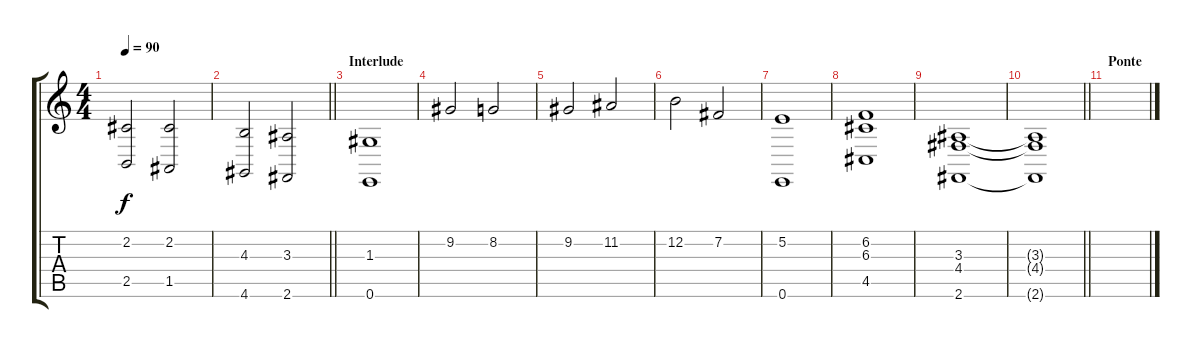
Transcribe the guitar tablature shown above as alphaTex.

\track "" {instrument stringensemble1}
\staff {score tabs}
\tuning (E4 B3 G3 D3 A2 E2) {hide}
\ts (4 4)
\tempo 90
\clef g2
\ks c
(2.2 2.5).2{dy f} (2.2 1.5).2 |
\barLineRight lightlight
(4.3 4.6).2 (3.3 2.6).2 |
\section ("" "Interlude")
(1.3 0.6).1 |
9.2.2 8.2.2 |
9.2.2 11.2.2 |
12.2.2 7.2.2 |
(5.2 0.6).1 |
(6.2 6.3 4.5).1 |
(3.3 4.4 2.6).1 |
\barLineRight lightlight
(3.3{t} 4.4{t} 2.6{t}).1 |
\section ("" "Ponte")
